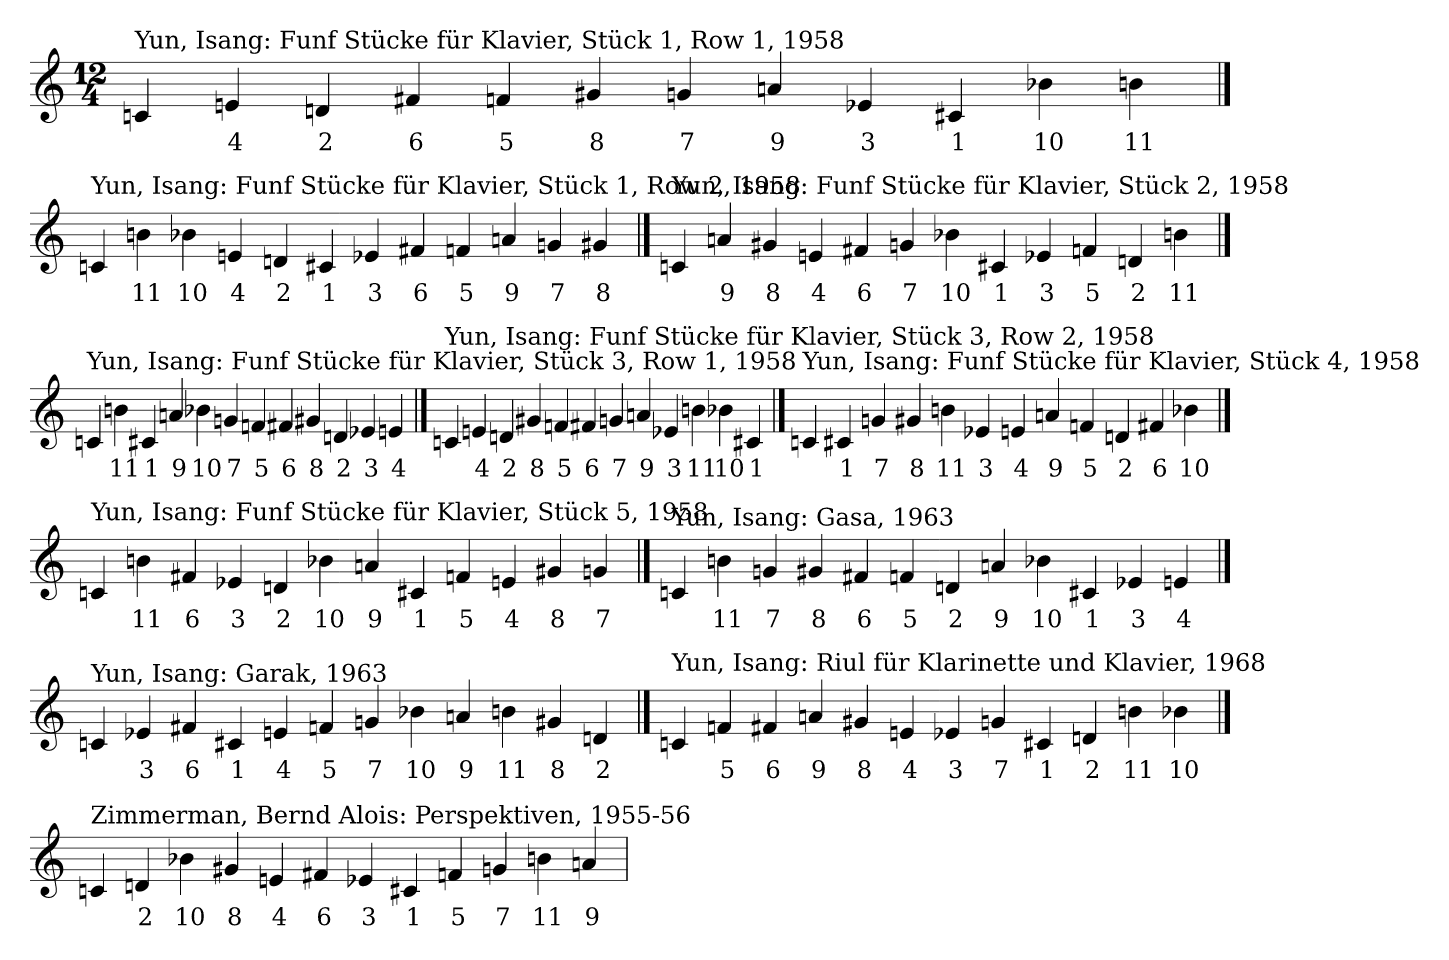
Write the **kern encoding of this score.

**kern	**text
*part1	*part1
*staff1	*staff1
!!LO:LB:g=z
*M12/4	*
==599	==599
!LO:TX:t=Yun, Isang&colon; Funf Stücke für Klavier, Stück 1, Row 1, 1958	!
4cn	.
4en	4
4dn	2
4f#X	6
4fn	5
4g#X	8
4gn	7
4an	9
4e-X	3
4c#X	1
4b-X	10
4bn	11
!!LO:LB:g=z
==600	==600
!LO:TX:t=Yun, Isang&colon; Funf Stücke für Klavier, Stück 1, Row 2, 1958	!
4cn	.
4bn	11
4b-X	10
4en	4
4dn	2
4c#X	1
4e-X	3
4f#X	6
4fn	5
4an	9
4gn	7
4g#X	8
!!LO:LB:g=z
==601	==601
!LO:TX:t=Yun, Isang&colon; Funf Stücke für Klavier, Stück 2, 1958	!
4cn	.
4an	9
4g#X	8
4en	4
4f#X	6
4gn	7
4b-X	10
4c#X	1
4e-X	3
4fn	5
4dn	2
4bn	11
!!LO:LB:g=z
==602	==602
!LO:TX:t=Yun, Isang&colon; Funf Stücke für Klavier, Stück 3, Row 1, 1958	!
4cn	.
4bn	11
4c#X	1
4an	9
4b-X	10
4gn	7
4fn	5
4f#X	6
4g#X	8
4dn	2
4e-X	3
4en	4
!!LO:LB:g=z
==603	==603
!LO:TX:t=Yun, Isang&colon; Funf Stücke für Klavier, Stück 3, Row 2, 1958	!
4cn	.
4en	4
4dn	2
4g#X	8
4fn	5
4f#X	6
4gn	7
4an	9
4e-X	3
4bn	11
4b-X	10
4c#X	1
!!LO:LB:g=z
==604	==604
!LO:TX:t=Yun, Isang&colon; Funf Stücke für Klavier, Stück 4, 1958	!
4cn	.
4c#X	1
4gn	7
4g#X	8
4bn	11
4e-X	3
4en	4
4an	9
4fn	5
4dn	2
4f#X	6
4b-X	10
!!LO:LB:g=z
==605	==605
!LO:TX:t=Yun, Isang&colon; Funf Stücke für Klavier, Stück 5, 1958	!
4cn	.
4bn	11
4f#X	6
4e-X	3
4dn	2
4b-X	10
4an	9
4c#X	1
4fn	5
4en	4
4g#X	8
4gn	7
!!LO:LB:g=z
==606	==606
!LO:TX:t=Yun, Isang&colon; Gasa, 1963	!
4cn	.
4bn	11
4gn	7
4g#X	8
4f#X	6
4fn	5
4dn	2
4an	9
4b-X	10
4c#X	1
4e-X	3
4en	4
!!LO:LB:g=z
==607	==607
!LO:TX:t=Yun, Isang&colon; Garak, 1963	!
4cn	.
4e-X	3
4f#X	6
4c#X	1
4en	4
4fn	5
4gn	7
4b-X	10
4an	9
4bn	11
4g#X	8
4dn	2
!!LO:LB:g=z
==608	==608
!LO:TX:t=Yun, Isang&colon; Riul für Klarinette und Klavier, 1968	!
4cn	.
4fn	5
4f#X	6
4an	9
4g#X	8
4en	4
4e-X	3
4gn	7
4c#X	1
4dn	2
4bn	11
4b-X	10
!!LO:LB:g=z
==609	==609
!LO:TX:t=Zimmerman, Bernd Alois&colon; Perspektiven, 1955-56	!
4cn	.
4dn	2
4b-X	10
4g#X	8
4en	4
4f#X	6
4e-X	3
4c#X	1
4fn	5
4gn	7
4bn	11
4an	9
=	=
*-	*-
